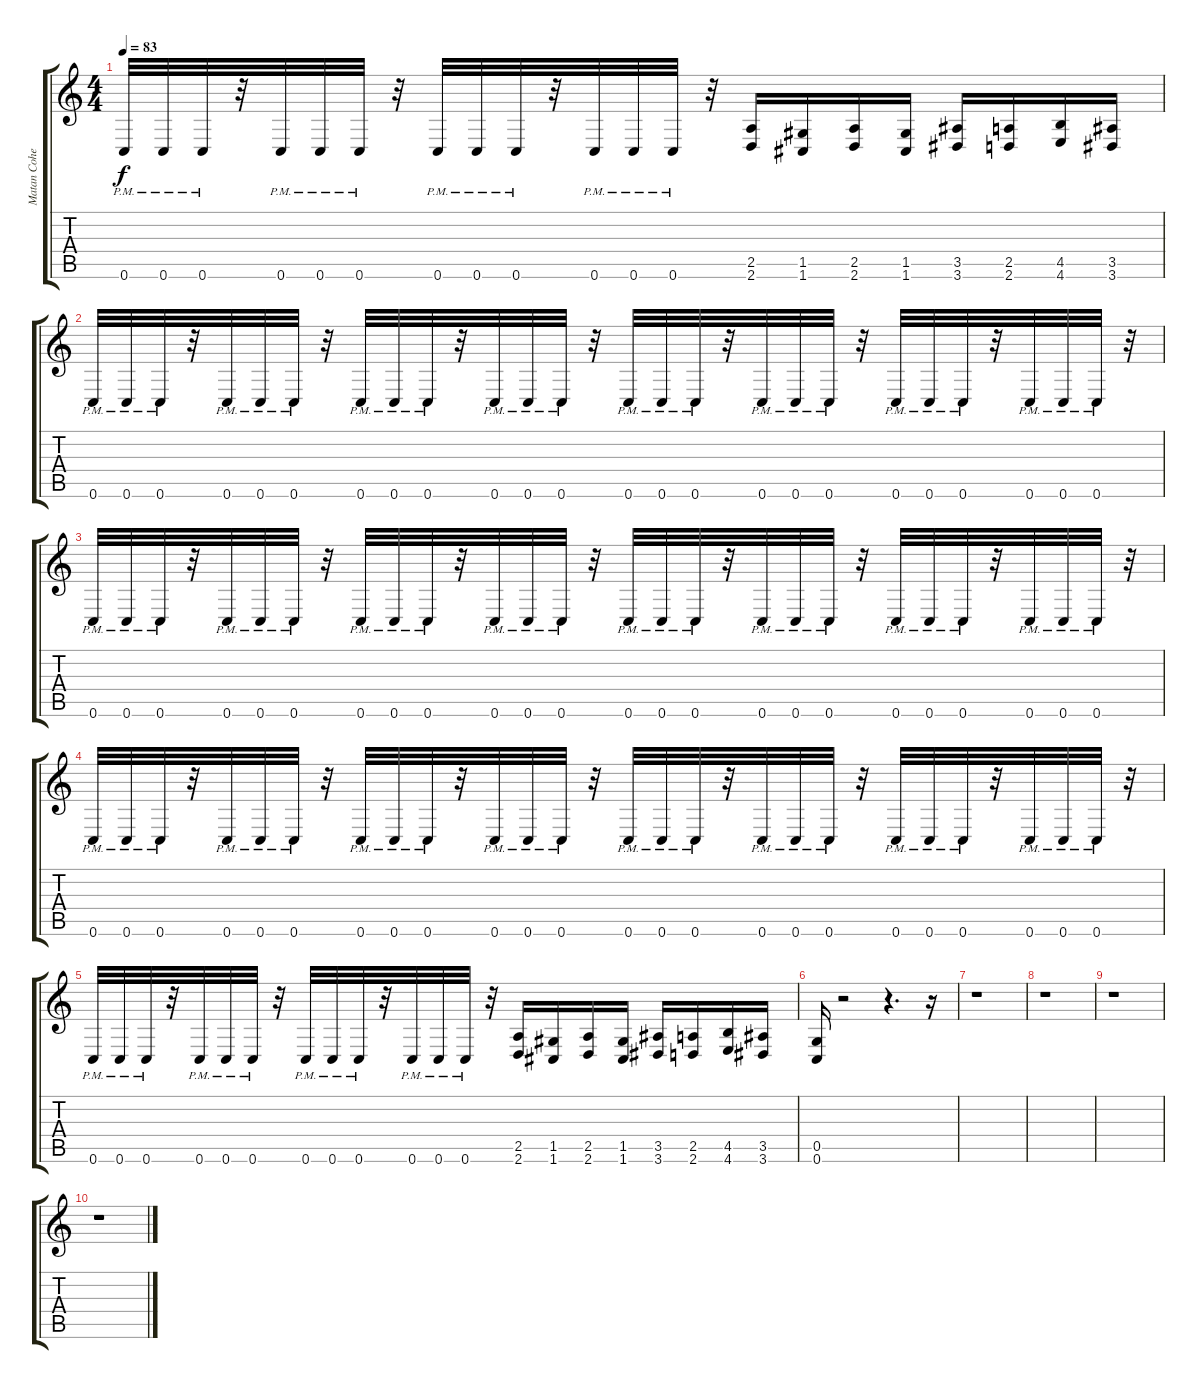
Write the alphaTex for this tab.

\track ("Matan Cohen" "Matan Cohe") {instrument distortionguitar}
\staff {score tabs}
\tuning (D4 A3 F3 C3 G2 C2) {hide}
\ts (4 4)
\tempo 83
\clef g2
\ks c
0.6{pm}.32{dy f} 0.6{pm}.32 0.6{pm}.32 r.32 0.6{pm}.32 0.6{pm}.32 0.6{pm}.32 r.32 0.6{pm}.32 0.6{pm}.32 0.6{pm}.32 r.32 0.6{pm}.32 0.6{pm}.32 0.6{pm}.32 r.32 (2.5 2.6).16 (1.5 1.6).16 (2.5 2.6).16 (1.5 1.6).16 (3.5 3.6).16 (2.5 2.6).16 (4.5 4.6).16 (3.5 3.6).16 |
0.6{pm}.32 0.6{pm}.32 0.6{pm}.32 r.32 0.6{pm}.32 0.6{pm}.32 0.6{pm}.32 r.32 0.6{pm}.32 0.6{pm}.32 0.6{pm}.32 r.32 0.6{pm}.32 0.6{pm}.32 0.6{pm}.32 r.32 0.6{pm}.32 0.6{pm}.32 0.6{pm}.32 r.32 0.6{pm}.32 0.6{pm}.32 0.6{pm}.32 r.32 0.6{pm}.32 0.6{pm}.32 0.6{pm}.32 r.32 0.6{pm}.32 0.6{pm}.32 0.6{pm}.32 r.32 |
0.6{pm}.32 0.6{pm}.32 0.6{pm}.32 r.32 0.6{pm}.32 0.6{pm}.32 0.6{pm}.32 r.32 0.6{pm}.32 0.6{pm}.32 0.6{pm}.32 r.32 0.6{pm}.32 0.6{pm}.32 0.6{pm}.32 r.32 0.6{pm}.32 0.6{pm}.32 0.6{pm}.32 r.32 0.6{pm}.32 0.6{pm}.32 0.6{pm}.32 r.32 0.6{pm}.32 0.6{pm}.32 0.6{pm}.32 r.32 0.6{pm}.32 0.6{pm}.32 0.6{pm}.32 r.32 |
0.6{pm}.32 0.6{pm}.32 0.6{pm}.32 r.32 0.6{pm}.32 0.6{pm}.32 0.6{pm}.32 r.32 0.6{pm}.32 0.6{pm}.32 0.6{pm}.32 r.32 0.6{pm}.32 0.6{pm}.32 0.6{pm}.32 r.32 0.6{pm}.32 0.6{pm}.32 0.6{pm}.32 r.32 0.6{pm}.32 0.6{pm}.32 0.6{pm}.32 r.32 0.6{pm}.32 0.6{pm}.32 0.6{pm}.32 r.32 0.6{pm}.32 0.6{pm}.32 0.6{pm}.32 r.32 |
0.6{pm}.32 0.6{pm}.32 0.6{pm}.32 r.32 0.6{pm}.32 0.6{pm}.32 0.6{pm}.32 r.32 0.6{pm}.32 0.6{pm}.32 0.6{pm}.32 r.32 0.6{pm}.32 0.6{pm}.32 0.6{pm}.32 r.32 (2.5 2.6).16 (1.5 1.6).16 (2.5 2.6).16 (1.5 1.6).16 (3.5 3.6).16 (2.5 2.6).16 (4.5 4.6).16 (3.5 3.6).16 |
(0.5 0.6).16 r.2 r.4{d} r.16 |
r.1 |
r.1 |
r.1 |
r.1
